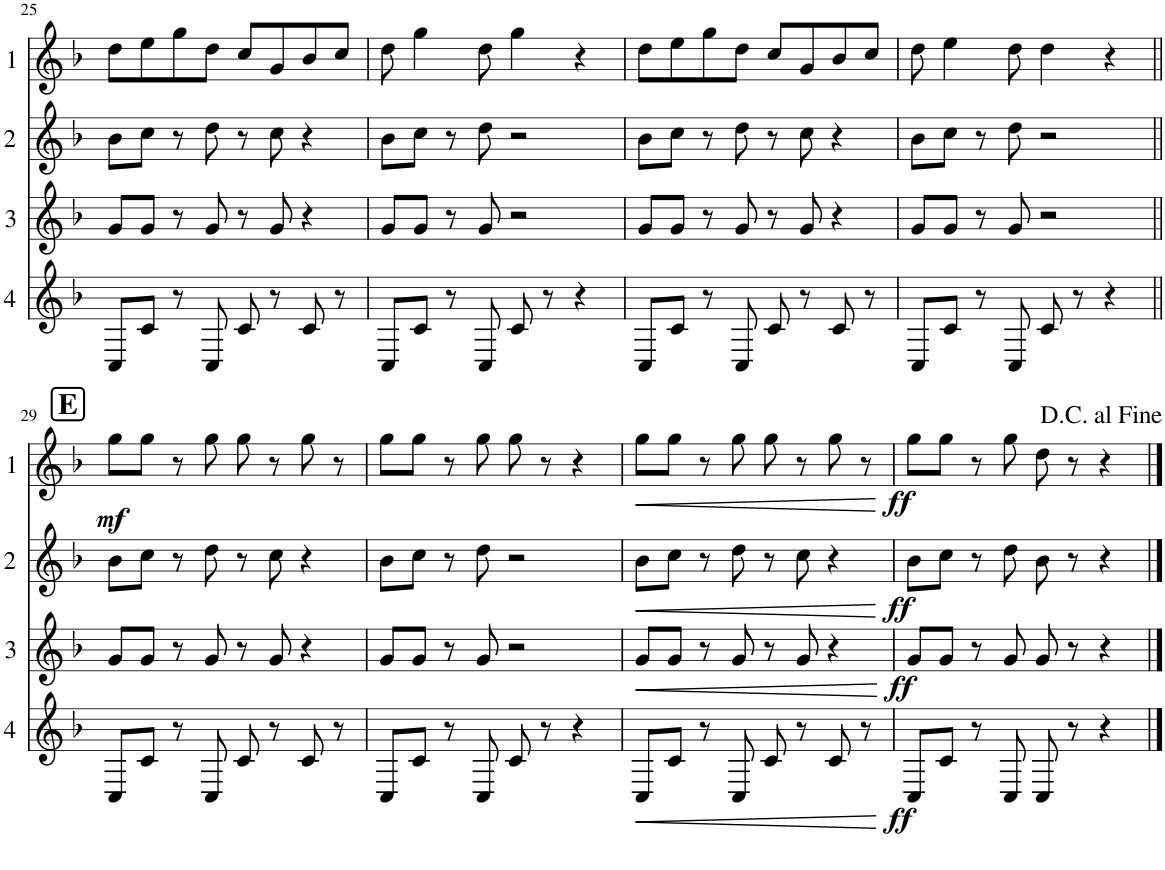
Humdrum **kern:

**kern	**dynam	**kern	**dynam	**kern	**dynam	**kern	**dynam
*part4	*part4	*part3	*part3	*part2	*part2	*part1	*part1
*staff4	*staff4	*staff3	*staff3	*staff2	*staff2	*staff1	*staff1
*I"Cor 4	*	*I"Cor 3	*	*I"Cor 2	*	*I"Cor 1	*
!!LO:PB:g=z
*clefG2	*	*clefG2	*	*clefG2	*	*clefG2	*
*Trd4c7	*	*Trd4c7	*	*Trd4c7	*	*Trd4c7	*
*k[b-]	*	*k[b-]	*	*k[b-]	*	*k[b-]	*
*M4/4	*	*M4/4	*	*M4/4	*	*M4/4	*
=25	=25	=25	=25	=25	=25	=25	=25
8C/L	.	8g/L	.	8b-\L	.	8dd\L	.
8c/J	.	8g/J	.	8cc\J	.	8ee\	.
8r	.	8r	.	8r	.	8gg\	.
8C/	.	8g/	.	8dd\	.	8dd\J	.
8c/	.	8r	.	8r	.	8cc/L	.
8r	.	8g/	.	8cc\	.	8g/	.
8c/	.	4r	.	4r	.	8b-/	.
8r	.	.	.	.	.	8cc/J	.
=26	=26	=26	=26	=26	=26	=26	=26
8C/L	.	8g/L	.	8b-\L	.	8dd\	.
8c/J	.	8g/J	.	8cc\J	.	4gg\	.
8r	.	8r	.	8r	.	.	.
8C/	.	8g/	.	8dd\	.	8dd\	.
8c/	.	2r	.	2r	.	4gg\	.
8r	.	.	.	.	.	.	.
4r	.	.	.	.	.	4r	.
=27	=27	=27	=27	=27	=27	=27	=27
8C/L	.	8g/L	.	8b-\L	.	8dd\L	.
8c/J	.	8g/J	.	8cc\J	.	8ee\	.
8r	.	8r	.	8r	.	8gg\	.
8C/	.	8g/	.	8dd\	.	8dd\J	.
8c/	.	8r	.	8r	.	8cc/L	.
8r	.	8g/	.	8cc\	.	8g/	.
8c/	.	4r	.	4r	.	8b-/	.
8r	.	.	.	.	.	8cc/J	.
=28	=28	=28	=28	=28	=28	=28	=28
8C/L	.	8g/L	.	8b-\L	.	8dd\	.
8c/J	.	8g/J	.	8cc\J	.	4ee\	.
8r	.	8r	.	8r	.	.	.
8C/	.	8g/	.	8dd\	.	8dd\	.
8c/	.	2r	.	2r	.	4dd\	.
8r	.	.	.	.	.	.	.
4r	.	.	.	.	.	4r	.
!!LO:LB:g=z
!!LO:REH:place=s1:a:B:cj:fs=14:t=E
=29||	=29||	=29||	=29||	=29||	=29||	=29||	=29||
!	!	!	!	!	!	!	!LO:DY:b
8C/L	.	8g/L	.	8b-\L	.	8gg\L	mf
8c/J	.	8g/J	.	8cc\J	.	8gg\J	.
8r	.	8r	.	8r	.	8r	.
8C/	.	8g/	.	8dd\	.	8gg\	.
8c/	.	8r	.	8r	.	8gg\	.
8r	.	8g/	.	8cc\	.	8r	.
8c/	.	4r	.	4r	.	8gg\	.
8r	.	.	.	.	.	8r	.
=30	=30	=30	=30	=30	=30	=30	=30
8C/L	.	8g/L	.	8b-\L	.	8gg\L	.
8c/J	.	8g/J	.	8cc\J	.	8gg\J	.
8r	.	8r	.	8r	.	8r	.
8C/	.	8g/	.	8dd\	.	8gg\	.
8c/	.	2r	.	2r	.	8gg\	.
8r	.	.	.	.	.	8r	.
4r	.	.	.	.	.	4r	.
=31	=31	=31	=31	=31	=31	=31	=31
!	!LO:HP:b	!	!LO:HP:b	!	!LO:HP:b	!	!LO:HP:b
8C/L	<	8g/L	<	8b-\L	<	8gg\L	<
8c/J	.	8g/J	.	8cc\J	.	8gg\J	.
8r	.	8r	.	8r	.	8r	.
8C/	.	8g/	.	8dd\	.	8gg\	.
8c/	.	8r	.	8r	.	8gg\	.
8r	.	8g/	.	8cc\	.	8r	.
8c/	.	4r	.	4r	.	8gg\	.
8r	.	.	.	.	.	8r	.
.	[	.	[	.	[	.	[
=32	=32	=32	=32	=32	=32	=32	=32
!	!LO:DY:b	!	!LO:DY:b	!	!LO:DY:b	!	!LO:DY:b
8C/L	ff	8g/L	ff	8b-\L	ff	8gg\L	ff
8c/J	.	8g/J	.	8cc\J	.	8gg\J	.
8r	.	8r	.	8r	.	8r	.
8C/	.	8g/	.	8dd\	.	8gg\	.
8C/	.	8g/	.	8b-\	.	8dd\	.
8r	.	8r	.	8r	.	8r	.
4r	.	4r	.	4r	.	4r	.
==	==	==	==	==	==	==	==
*-	*-	*-	*-	*-	*-	*-	*-
